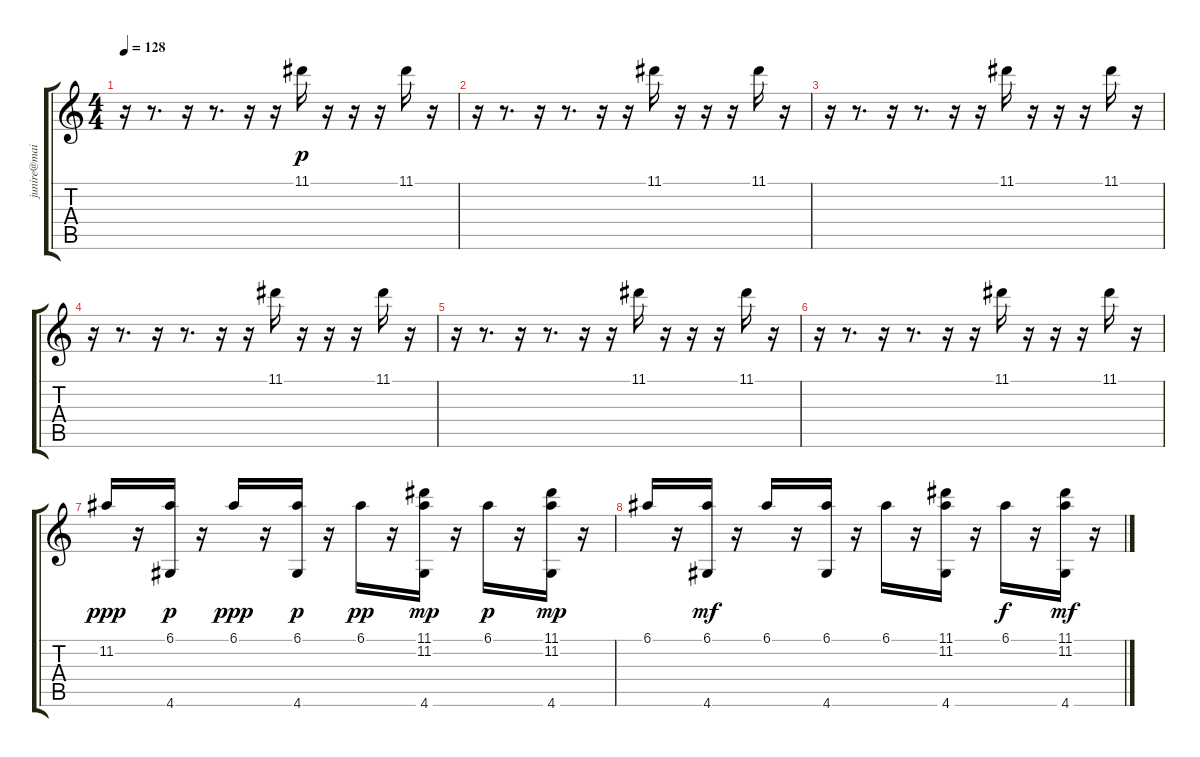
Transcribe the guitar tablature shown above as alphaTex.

\track ("junire@mail.ru" "junire@mai") {instrument acousticguitarsteel}
\staff {score tabs}
\tuning (E4 B3 G3 D3 A2 E2) {hide}
\ts (4 4)
\tempo 128
\clef g2
\ks c
r.16{dy mp} r.8{d} r.16 r.8{d} r.16 r.16 11.1.16{dy p} r.16 r.16 r.16 11.1.16 r.16 |
r.16 r.8{d} r.16 r.8{d} r.16 r.16 11.1.16 r.16 r.16 r.16 11.1.16 r.16 |
r.16 r.8{d} r.16 r.8{d} r.16 r.16 11.1.16 r.16 r.16 r.16 11.1.16 r.16 |
r.16 r.8{d} r.16 r.8{d} r.16 r.16 11.1.16 r.16 r.16 r.16 11.1.16 r.16 |
r.16 r.8{d} r.16 r.8{d} r.16 r.16 11.1.16 r.16 r.16 r.16 11.1.16 r.16 |
r.16 r.8{d} r.16 r.8{d} r.16 r.16 11.1.16 r.16 r.16 r.16 11.1.16 r.16 |
11.2.16{dy ppp} r.16 (6.1 4.6).16{dy p} r.16 6.1.16{dy ppp} r.16 (6.1 4.6).16{dy p} r.16 6.1.16{dy pp} r.16 (11.1 11.2 4.6).16{dy mp} r.16 6.1.16{dy p} r.16 (11.1 11.2 4.6).16{dy mp} r.16 |
6.1.16 r.16 (6.1 4.6).16{dy mf} r.16 6.1.16 r.16 (6.1 4.6).16 r.16 6.1.16 r.16 (11.1 11.2 4.6).16 r.16 6.1.16{dy f} r.16 (11.1 11.2 4.6).16{dy mf} r.16
